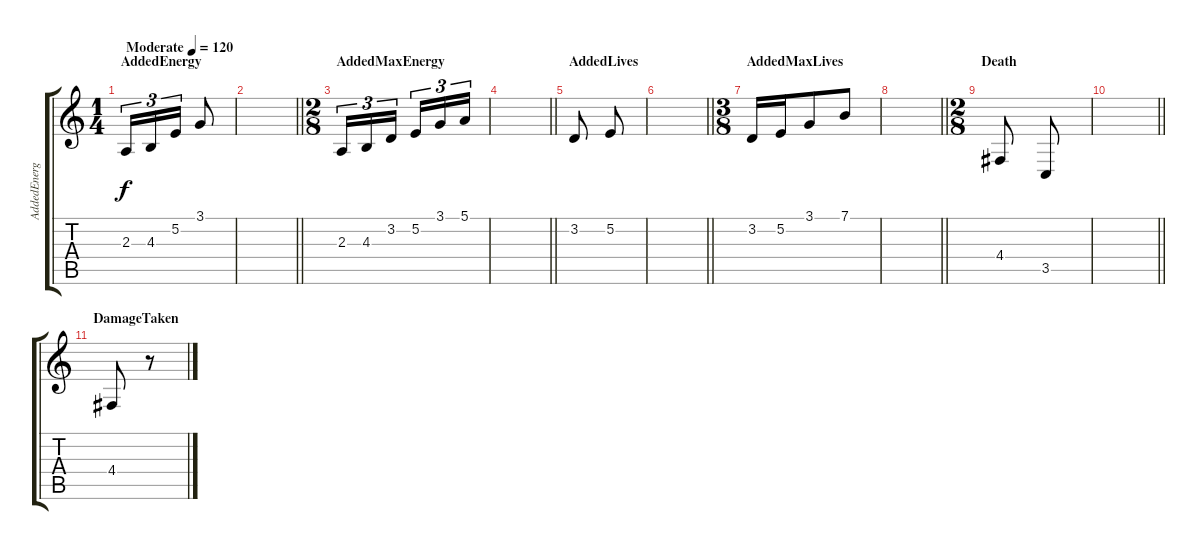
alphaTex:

\track ("AddedEnergy" "AddedEnerg") {instrument flute}
\staff {score tabs}
\tuning (E4 B3 G3 D3 A2 E2) {hide}
\ts (1 4)
\section ("" "AddedEnergy")
\tempo (120 "Moderate")
\clef g2
\ks c
2.3.16{tu (3 2) dy f instrument pad1newage} 4.3.16{tu (3 2)} 5.2.16{tu (3 2)} 3.1.8 |
\barLineRight lightlight
|
\ts (2 8)
\section ("" "AddedMaxEnergy")
2.3.16{tu (3 2) instrument pad1newage} 4.3.16{tu (3 2)} 3.2.16{tu (3 2)} 5.2.16{tu (3 2)} 3.1.16{tu (3 2)} 5.1.16{tu (3 2)} |
\barLineRight lightlight
|
\section ("" "AddedLives")
3.2.8{instrument fretlessbass} 5.2.8 |
\barLineRight lightlight
|
\ts (3 8)
\section ("" "AddedMaxLives")
3.2.16{instrument fretlessbass} 5.2.16 3.1.8 7.1.8 |
\barLineRight lightlight
|
\ts (2 8)
\section ("" "Death")
4.4.8{instrument lead1square} 3.5.8 |
\barLineRight lightlight
|
\section ("" "DamageTaken")
4.4.8 r.8
